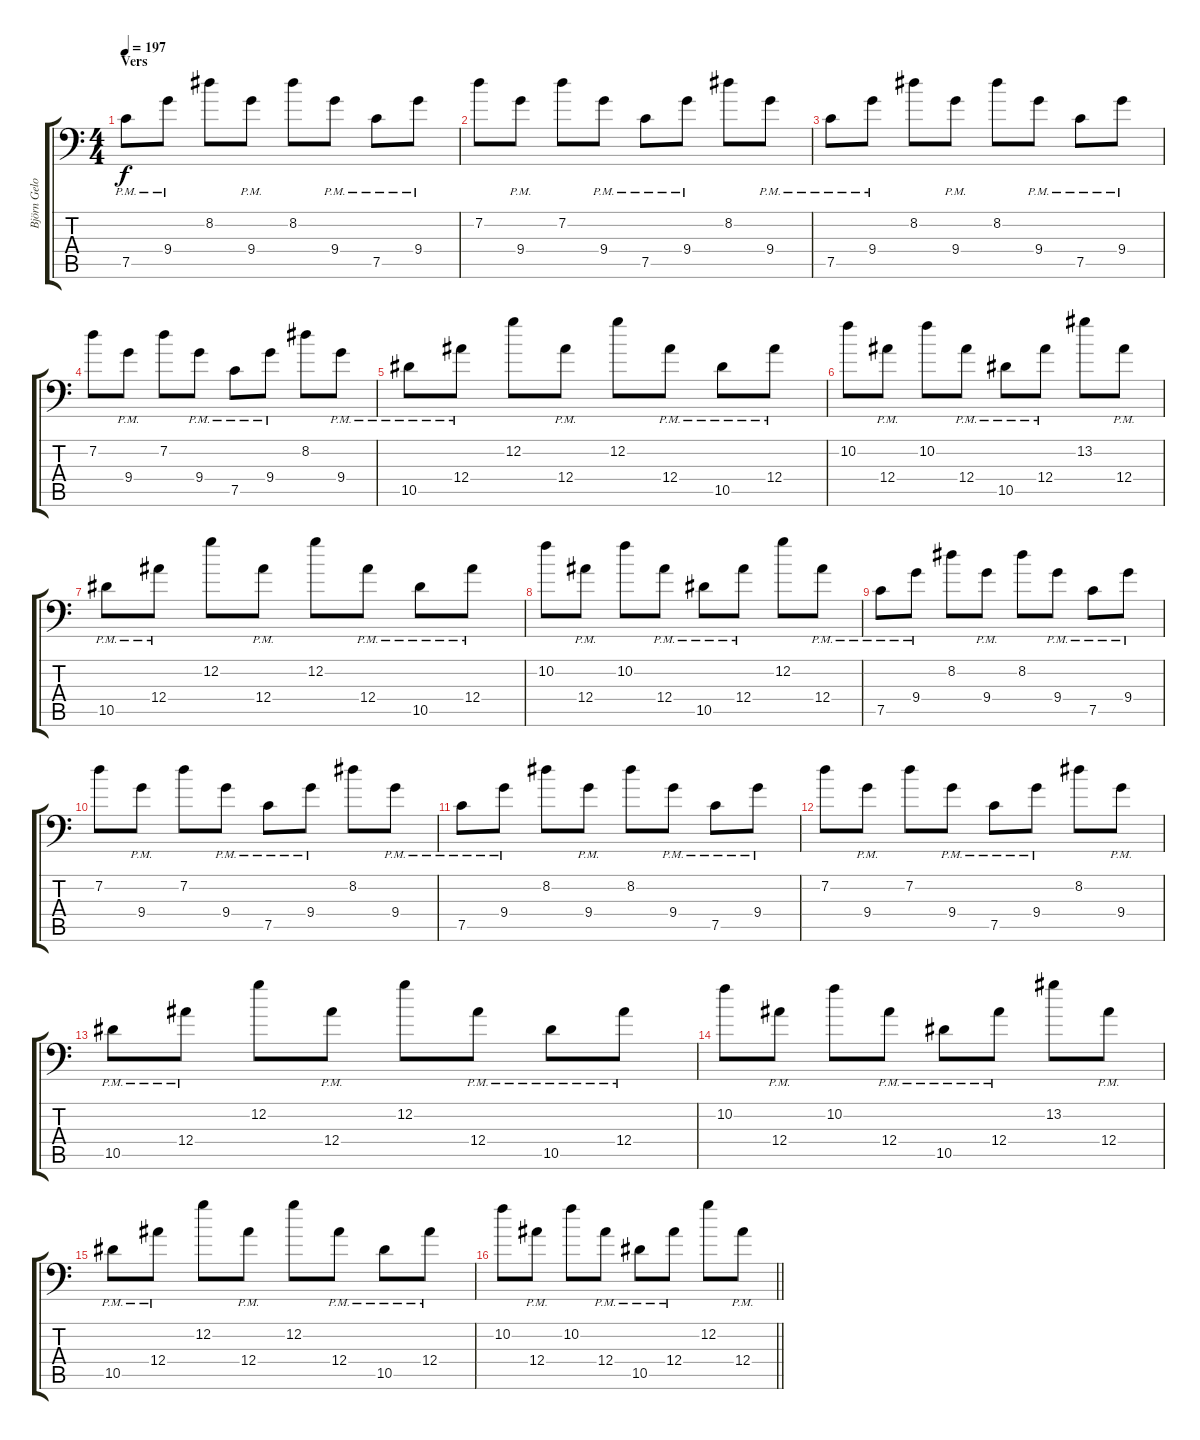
\track ("Björn Gelotte" "Björn Gelo") {instrument distortionguitar}
\staff {score tabs}
\tuning (C4 G3 Eb3 Bb2 F2 Bb1) {hide}
\ts (4 4)
\section ("" "Vers")
\tempo 197
\clef f4
\ks c
7.5{pm}.8{dy f} 9.4{pm}.8 8.2.8 9.4{pm}.8 8.2.8 9.4{pm}.8 7.5{pm}.8 9.4{pm}.8 |
7.2.8 9.4{pm}.8 7.2.8 9.4{pm}.8 7.5{pm}.8 9.4{pm}.8 8.2.8 9.4{pm}.8 |
7.5{pm}.8 9.4{pm}.8 8.2.8 9.4{pm}.8 8.2.8 9.4{pm}.8 7.5{pm}.8 9.4{pm}.8 |
7.2.8 9.4{pm}.8 7.2.8 9.4{pm}.8 7.5{pm}.8 9.4{pm}.8 8.2.8 9.4{pm}.8 |
10.5{pm}.8 12.4{pm}.8 12.2.8 12.4{pm}.8 12.2.8 12.4{pm}.8 10.5{pm}.8 12.4{pm}.8 |
10.2.8 12.4{pm}.8 10.2.8 12.4{pm}.8 10.5{pm}.8 12.4{pm}.8 13.2.8 12.4{pm}.8 |
10.5{pm}.8 12.4{pm}.8 12.2.8 12.4{pm}.8 12.2.8 12.4{pm}.8 10.5{pm}.8 12.4{pm}.8 |
10.2.8 12.4{pm}.8 10.2.8 12.4{pm}.8 10.5{pm}.8 12.4{pm}.8 12.2.8 12.4{pm}.8 |
7.5{pm}.8 9.4{pm}.8 8.2.8 9.4{pm}.8 8.2.8 9.4{pm}.8 7.5{pm}.8 9.4{pm}.8 |
7.2.8 9.4{pm}.8 7.2.8 9.4{pm}.8 7.5{pm}.8 9.4{pm}.8 8.2.8 9.4{pm}.8 |
7.5{pm}.8 9.4{pm}.8 8.2.8 9.4{pm}.8 8.2.8 9.4{pm}.8 7.5{pm}.8 9.4{pm}.8 |
7.2.8 9.4{pm}.8 7.2.8 9.4{pm}.8 7.5{pm}.8 9.4{pm}.8 8.2.8 9.4{pm}.8 |
10.5{pm}.8 12.4{pm}.8 12.2.8 12.4{pm}.8 12.2.8 12.4{pm}.8 10.5{pm}.8 12.4{pm}.8 |
10.2.8 12.4{pm}.8 10.2.8 12.4{pm}.8 10.5{pm}.8 12.4{pm}.8 13.2.8 12.4{pm}.8 |
10.5{pm}.8 12.4{pm}.8 12.2.8 12.4{pm}.8 12.2.8 12.4{pm}.8 10.5{pm}.8 12.4{pm}.8 |
\barLineRight lightlight
10.2.8 12.4{pm}.8 10.2.8 12.4{pm}.8 10.5{pm}.8 12.4{pm}.8 12.2.8 12.4{pm}.8
